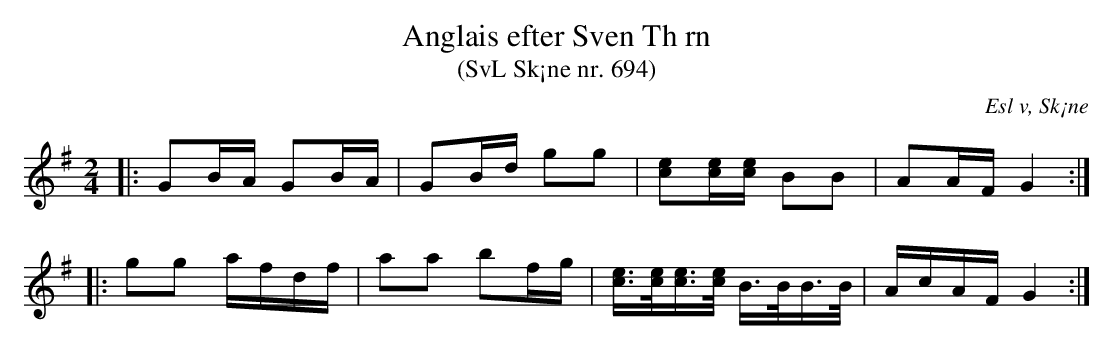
X:1
T:Anglais efter Sven Th rn
T:(SvL Sk¡ne nr. 694)
O:Esl v, Sk¡ne
M:2/4
L:1/16
K:G
|:G2BA G2BA | G2Bd g2g2 | [ec]2[ec][ec] B2B2 | A2AF G4 :|
|: g2g2 afdf | a2a2 b2fg | [ec]>[ec][ec]>[ec] B>BB>B | AcAF G4 :|
